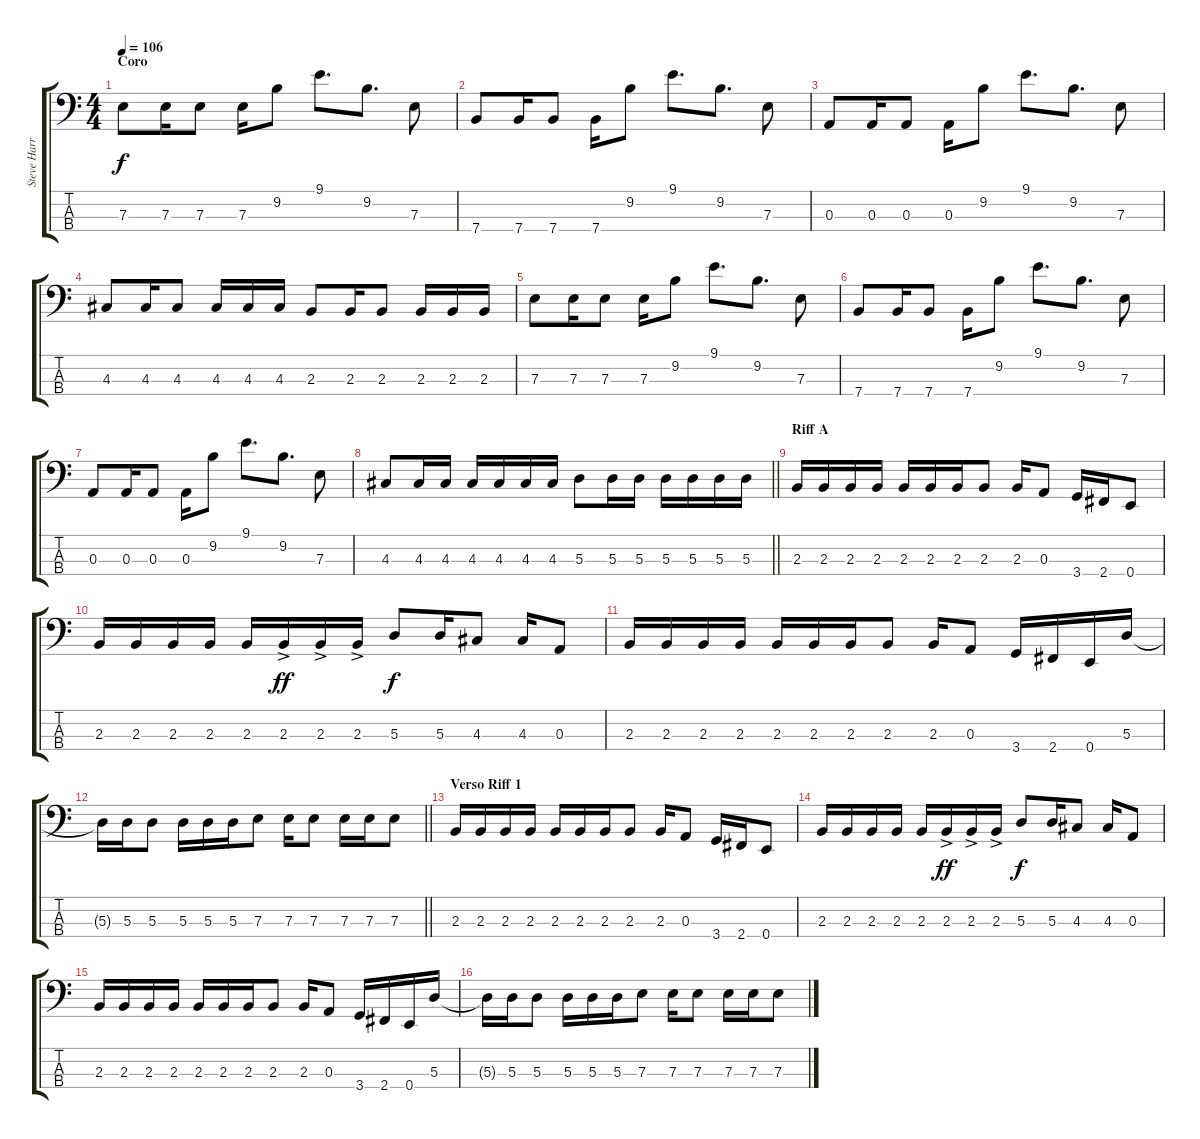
\track ("Steve Harris" "Steve Harr") {instrument electricbassfinger}
\staff {score tabs}
\tuning (G2 D2 A1 E1) {hide}
\ts (4 4)
\section ("" "Coro")
\tempo 106
\clef f4
\ks c
7.3.8{dy f} 7.3.16 7.3.8 7.3.16 9.2.8 9.1.8{d} 9.2.8{d} 7.3.8 |
7.4.8 7.4.16 7.4.8 7.4.16 9.2.8 9.1.8{d} 9.2.8{d} 7.3.8 |
0.3.8 0.3.16 0.3.8 0.3.16 9.2.8 9.1.8{d} 9.2.8{d} 7.3.8 |
4.3.8 4.3.16 4.3.8 4.3.16 4.3.16 4.3.16 2.3.8 2.3.16 2.3.8 2.3.16 2.3.16 2.3.16 |
7.3.8 7.3.16 7.3.8 7.3.16 9.2.8 9.1.8{d} 9.2.8{d} 7.3.8 |
7.4.8 7.4.16 7.4.8 7.4.16 9.2.8 9.1.8{d} 9.2.8{d} 7.3.8 |
0.3.8 0.3.16 0.3.8 0.3.16 9.2.8 9.1.8{d} 9.2.8{d} 7.3.8 |
\barLineRight lightlight
4.3.8 4.3.16 4.3.16 4.3.16 4.3.16 4.3.16 4.3.16 5.3.8 5.3.16 5.3.16 5.3.16 5.3.16 5.3.16 5.3.16 |
\section ("" "Riff A")
2.3.16 2.3.16 2.3.16 2.3.16 2.3.16 2.3.16 2.3.16 2.3.8 2.3.16 0.3.8 3.4.16 2.4.16 0.4.8 |
2.3.16 2.3.16 2.3.16 2.3.16 2.3.16 2.3{ac}.16{dy ff} 2.3{ac}.16 2.3{ac}.16 5.3.8{dy f} 5.3.16 4.3.8 4.3.16 0.3.8 |
2.3.16 2.3.16 2.3.16 2.3.16 2.3.16 2.3.16 2.3.16 2.3.8 2.3.16 0.3.8 3.4.16 2.4.16 0.4.16 5.3.16 |
\barLineRight lightlight
5.3{t}.16 5.3.16 5.3.8 5.3.16 5.3.16 5.3.16 7.3.8 7.3.16 7.3.8 7.3.16 7.3.16 7.3.8 |
\section ("" "Verso Riff 1")
2.3.16 2.3.16 2.3.16 2.3.16 2.3.16 2.3.16 2.3.16 2.3.8 2.3.16 0.3.8 3.4.16 2.4.16 0.4.8 |
2.3.16 2.3.16 2.3.16 2.3.16 2.3.16 2.3{ac}.16{dy ff} 2.3{ac}.16 2.3{ac}.16 5.3.8{dy f} 5.3.16 4.3.8 4.3.16 0.3.8 |
2.3.16 2.3.16 2.3.16 2.3.16 2.3.16 2.3.16 2.3.16 2.3.8 2.3.16 0.3.8 3.4.16 2.4.16 0.4.16 5.3.16 |
5.3{t}.16 5.3.16 5.3.8 5.3.16 5.3.16 5.3.16 7.3.8 7.3.16 7.3.8 7.3.16 7.3.16 7.3.8
